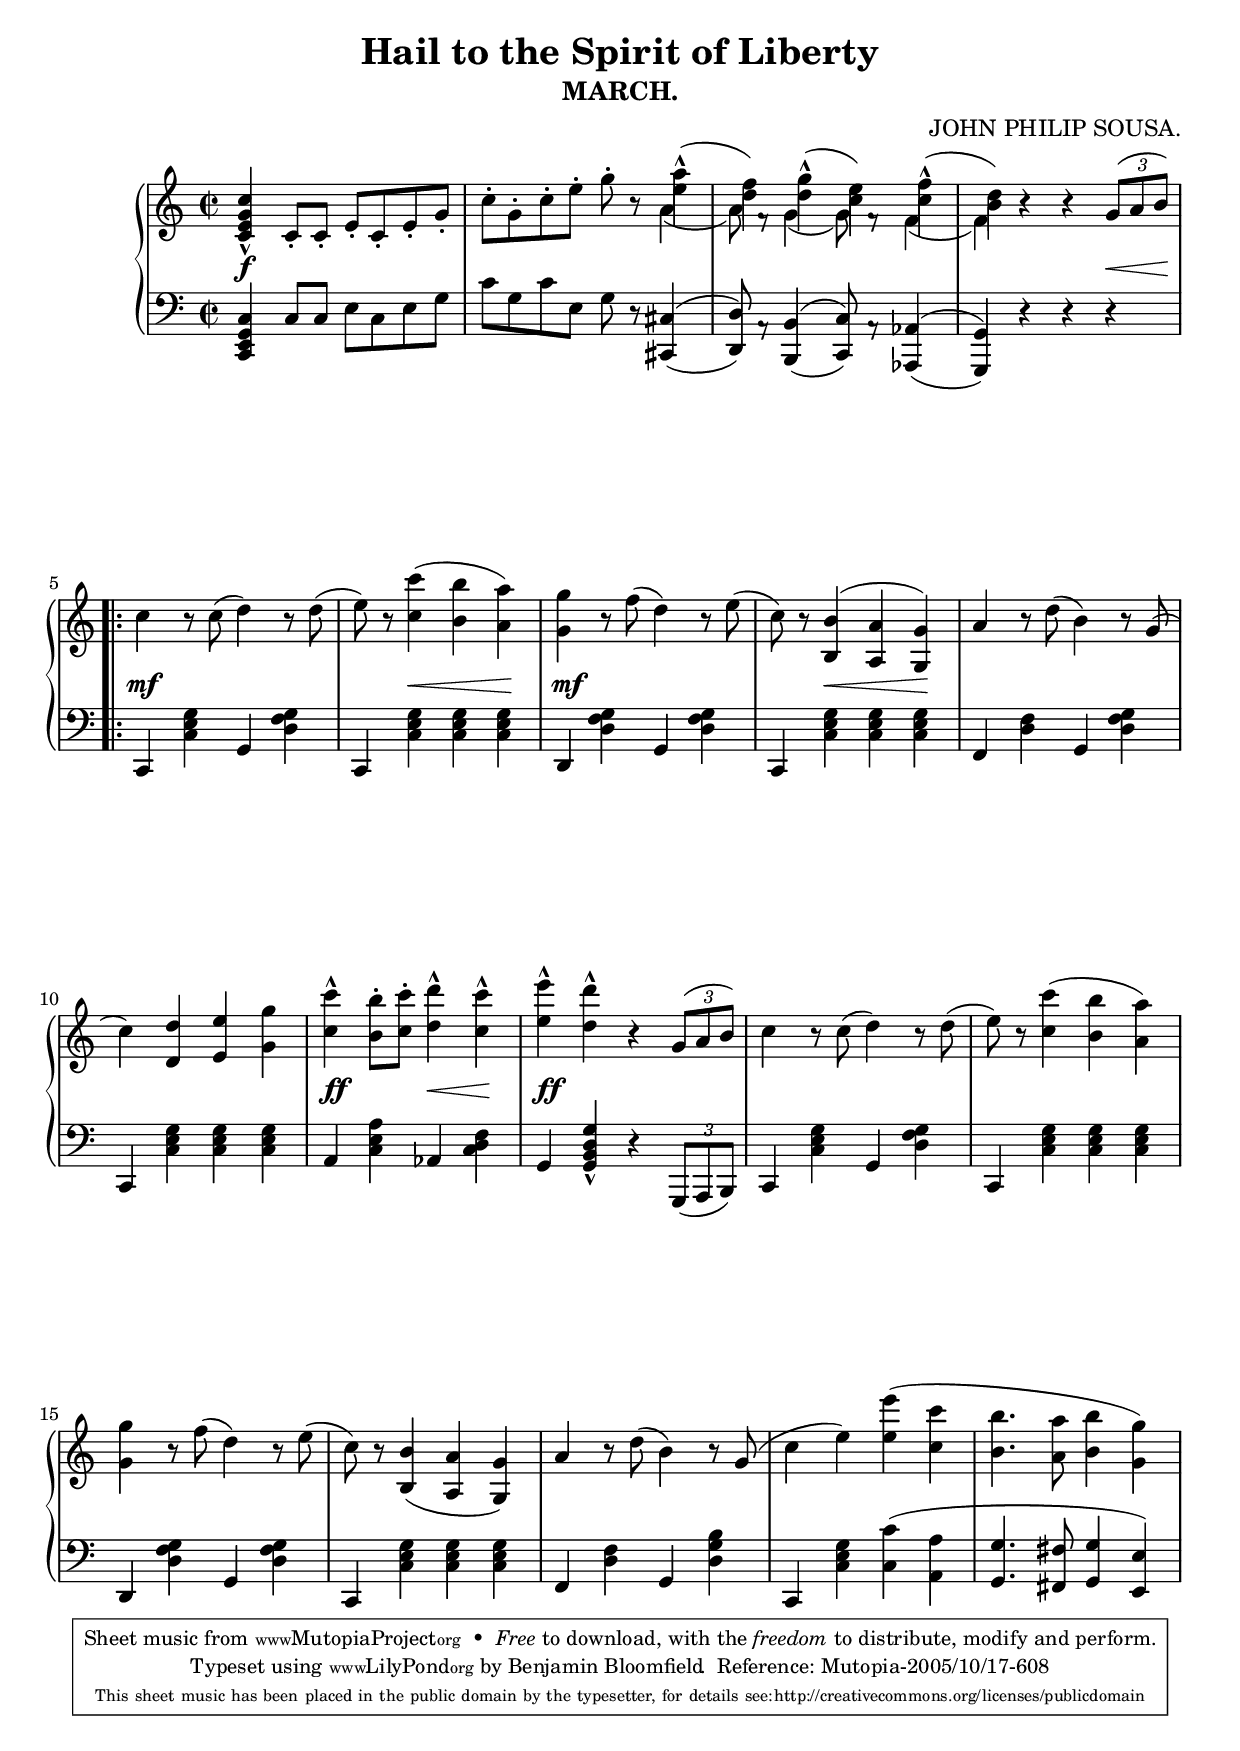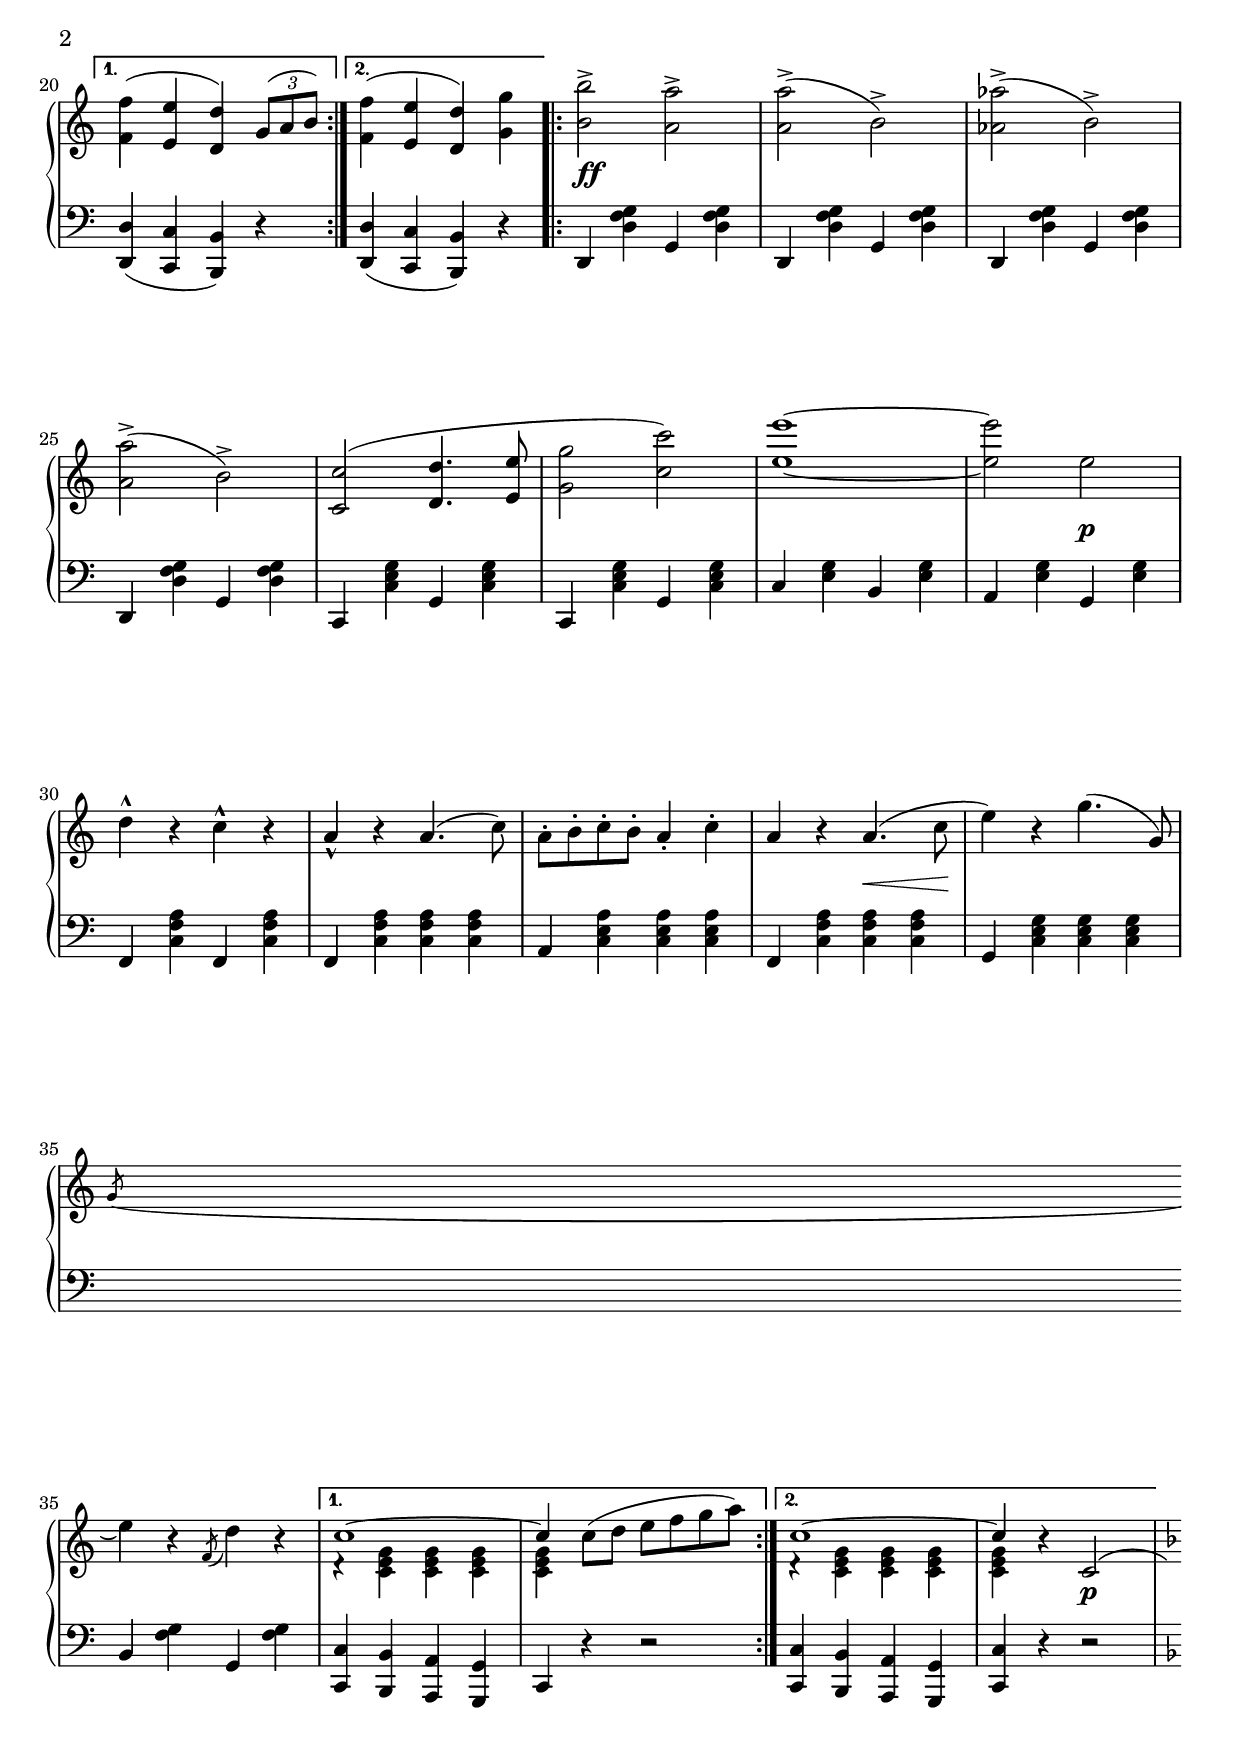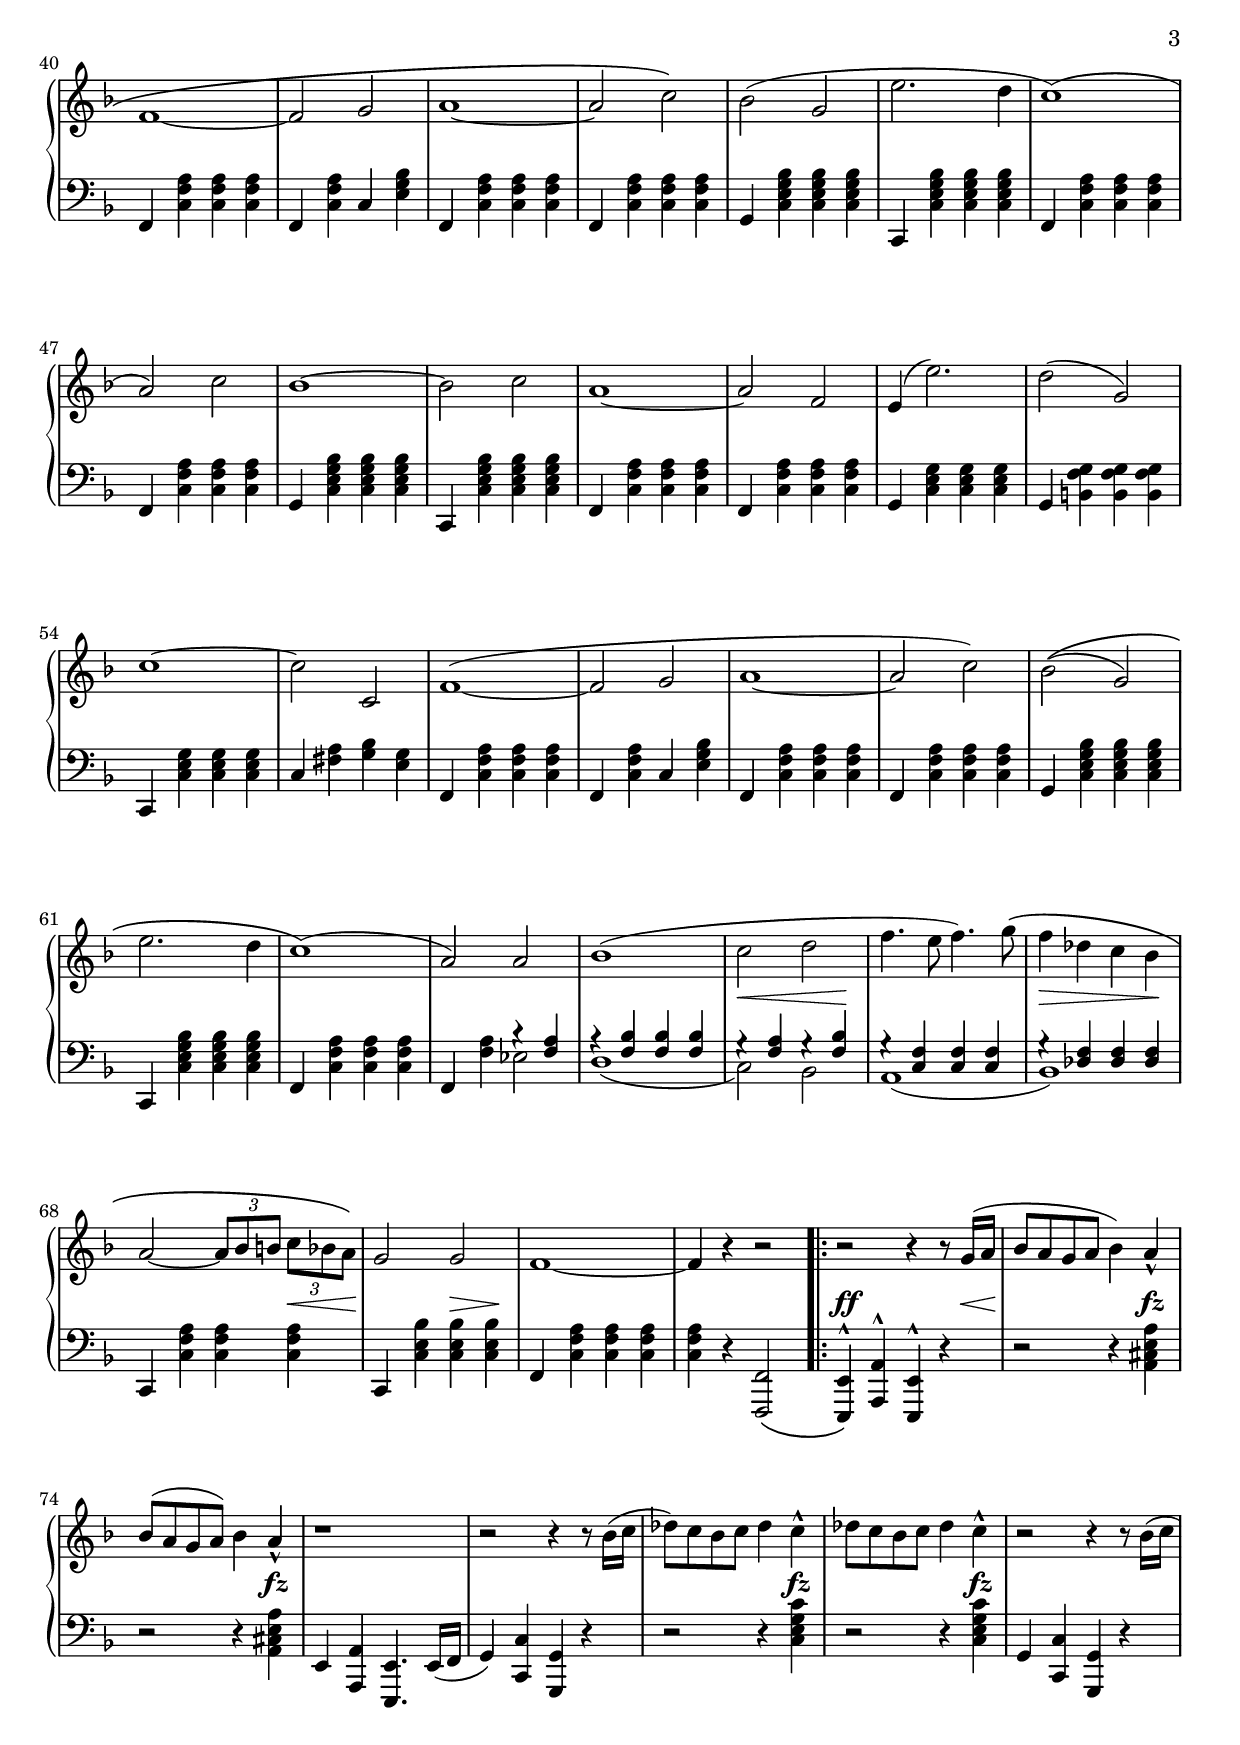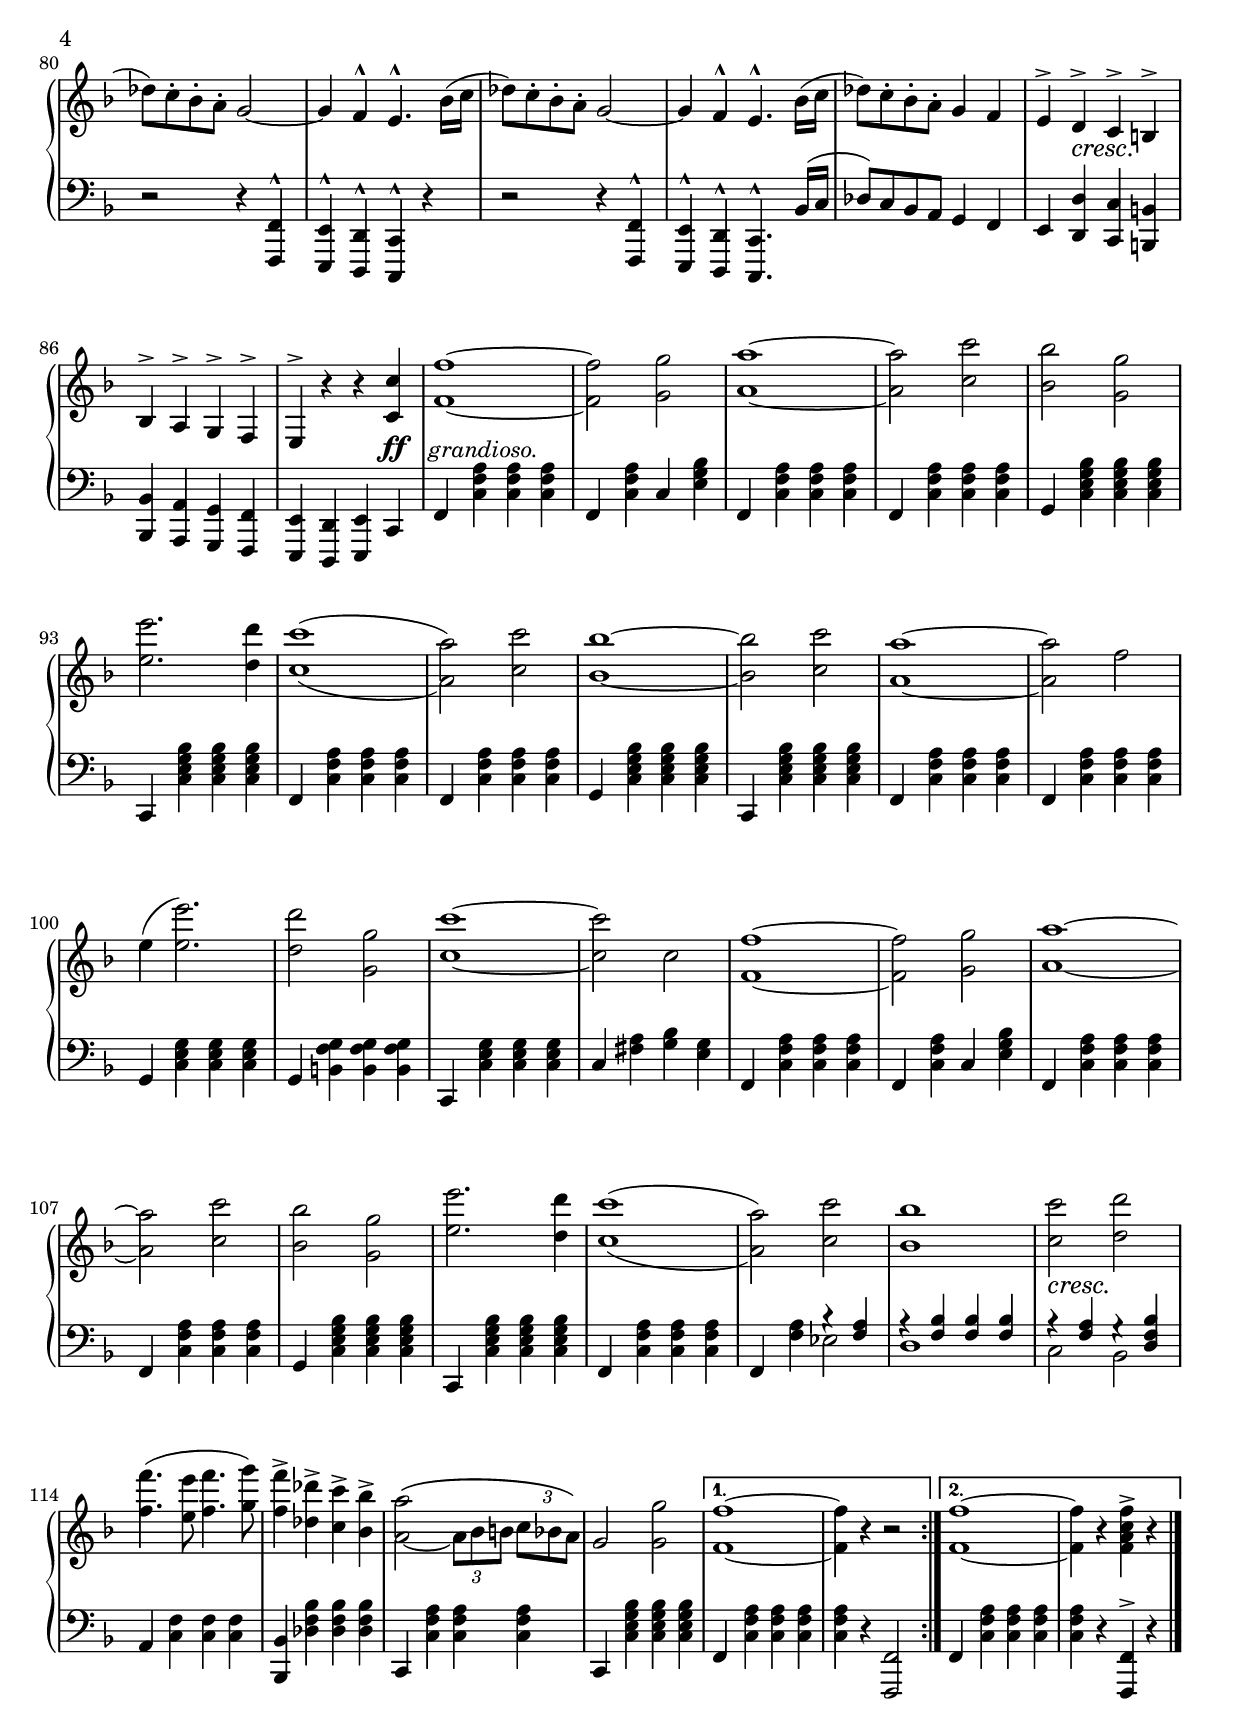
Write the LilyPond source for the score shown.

\version "2.6.0"
\include "nederlands.ly"
\header {
	title="Hail to the Spirit of Liberty"
	subtitle="MARCH."
	composer="JOHN PHILIP SOUSA."

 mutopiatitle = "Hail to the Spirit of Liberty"
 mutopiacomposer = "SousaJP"
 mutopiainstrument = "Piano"
 date = "1900/Mar"
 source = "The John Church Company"
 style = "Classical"
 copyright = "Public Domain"
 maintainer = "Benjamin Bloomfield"
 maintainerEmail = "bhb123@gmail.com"
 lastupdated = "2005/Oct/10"

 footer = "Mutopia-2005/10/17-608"
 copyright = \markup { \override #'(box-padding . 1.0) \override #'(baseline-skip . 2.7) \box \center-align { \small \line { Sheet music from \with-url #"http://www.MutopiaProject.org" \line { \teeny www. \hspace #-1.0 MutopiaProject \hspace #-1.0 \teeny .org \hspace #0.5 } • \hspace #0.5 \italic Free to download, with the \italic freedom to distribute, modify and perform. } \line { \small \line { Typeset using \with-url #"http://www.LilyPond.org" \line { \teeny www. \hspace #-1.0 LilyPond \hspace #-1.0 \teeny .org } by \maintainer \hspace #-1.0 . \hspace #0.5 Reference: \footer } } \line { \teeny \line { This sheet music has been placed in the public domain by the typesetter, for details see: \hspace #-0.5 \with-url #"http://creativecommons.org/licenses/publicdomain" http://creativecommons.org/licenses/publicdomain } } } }
}

\paper {
	raggedlastbottom=##t
	betweensystempadding = #0
}

     upper = {
       \clef treble
       \key c \major
       \time 2/2

	<c' e' g' c''>4-^ c'8-.[ c'-.] e'-.[ c'-. e'-. g'-.] | c''-.[ g'-. c''-. e''-.] g''-. r
		<< \stemDown {a''4^^^( | f'') g''4^^^( e'') f''4^^^( | d'')} \\
		   \stemDown {e''4 | d'' d''4 c'' c'' | b'} \\
		   \stemDown {a'4_( | a'8) fis'\rest g'4_( g'8) fis'\rest f'4_(| f')} >>
	r r \times 2/3 {g'8[^( a' b')]}

	\break

	\repeat volta 2
{
	c''4 r8 c''^( d''4) r8 d''8^( | e'') r <c'' c'''>4^( <b' b''> <a' a''>) | <g' g''> r8 f''^( d''4) r8 e''^( |
	c'') r <b' b>4^( <a' a> <g' g>) | a' r8 d''^( b'4) r8 g'(

	\break

	c''4) <d'' d'> <e'' e'> <g'' g'> | <c''' c''>^^ <b'' b'>8-.[ <c''' c''>-.] <d''' d''>4-^ <c''' c''>-^ |
	<e''' e''>-^ <d''' d''>-^ r \times 2/3 {g'8[^( a' b')]} | c''4 r8 c''^( d''4) r8 d''8^( |
	e'') r <c'' c'''>4^( <b' b''> <a' a''>)

	\break

	<g' g''> r8 f''8^( d''4) r8 e''8^( | c'') r <b' b>4_( <a' a> <g' g>) | a' r8 d''^( b'4) r8 g'^( |
	c''4 e'') <e'' e'''>^( <c'' c'''> | <b' b''>4. <a' a''>8 <b' b''>4 <g' g''>)

\pageBreak
% begin page 2
}
\alternative
{
	{
		<f' f''>4^( <e' e''> <d' d''>) \times 2/3 {g'8[^( a' b')]}
	}
	{
		<f' f''>4^( <e' e''> <d' d''>) <g' g''>
	}
}
	\repeat volta 2
{
	<b' b''>2-> <a' a''>-> | <a' a''>->^( b'->) | <as' as''>->^( b'->)

	\break

	<a' a''>->^( b'->) | <c'' c'>^( <d'' d'>4. <e'' e'>8 | <g'' g'>2 <c''' c''>) | <e''' e''>1 ~ | <e''' e''>2 e''

	\break

	d''4-^ r c''-^ r | a'-^ r a'4.^( c''8) | a'-.[ b'-. c''-. b'-.] a'4-. c''-. | a' r a'4.^( c''8 | e''4) r g''4.^( g'8)

	\break

	\acciaccatura g'8 e''4 r \acciaccatura f'8 d''4 r
}
\alternative
{
	{
		<< \stemUp {c''1 ~ | c''4 \stemDown c''8[^( d''] e''[ f'' g'' a''])} \\
		 \stemDown {d'4\rest <c' e' g'> <c' e' g'> <c' e' g'> | <c' e' g'> s2.} >>
	}

	{
		<< \stemUp {c''1 ~ | c''4} \\
		 \stemDown {d'4\rest <c' e' g'> <c' e' g'> <c' e' g'> | <c' e' g'>} >> r4 \phrasingSlurUp c'2\(
	}
}
\pageBreak
%begin page 3

	\key f \major
	f'1 ~ | f'2 g' | a'1 ~ | a'2 c''\) | bes'^( g' | e''2. d''4 | c''1)^(

	\break

	a'2) c'' | bes'1 ~ | bes'2 c'' | a'1 ~ | a'2 f' | e'4^( e''2.) | d''2^( g')

	\break

	c''1 ~ | c''2 c' | f'1^( ~ | f'2 g' | a'1 ~ | a'2 c'') | bes'\(^( g')

	\break

	e''2. d''4 | c''1\)^( | a'2) a'2 | bes'1^( | c''2 d'' | f''4. e''8 f''4.) g''8\( | f''4 des'' c'' bes'

	\break

	a'2 ~ \times 2/3 {a'8[ bes' b']} \times 2/3 {c''8[ bes' a'\)]} | g'2 g' | f'1 ~ | f'4 r r2 |
	\repeat volta 2
{
	r2 r4 r8 g'16[^( a'] | bes'8[ a' g' a'] bes'4) a'-^

	\break

	bes'8[^( a' g' a')] bes'4 a'-^ | r1 | r2 r4 r8 bes'16[^( c''] | des''8[) c'' bes' c''] des''4 c''-^ | des''8[ c'' bes' c''] des''4 c''-^ |
	r2 r4 r8 bes'16[^( c'']

\pageBreak

	%begin page 4

	des''8[) c''-. bes'-. a'-.] g'2~ | g'4 f'^^ e'4.^^ bes'16[^( c''] | des''8[) c''-. bes'-. a'-.] g'2~ | g'4 f'^^ e'4.^^ bes'16[^( c''] |
	des''8[) c''-. bes'-. a'-.] g'4 f' | e'^> d'^> c'^> b^>

	\break

	bes^> a^> g^> f^> | e^> r r <c' c''> | <f' f''>1~ | <f' f''>2 <g' g''> | <a' a''>1~ | <a' a''>2 <c'' c'''> |
	<bes' bes''> <g' g''>

	\break

	<e'' e'''>2. <d'' d'''>4 |
	<< \stemDown {c'''1^( | a''2)} \\
	   \stemDown {c''1_( | a'2)} >> <c'' c'''>2 | <bes' bes''>1~ | <bes' bes''>2 <c'' c'''> | <a' a''>1~ | <a' a''>2 f''

	\break

	e''4^( <e'' e'''>2.) | <d'' d'''>2 <g'' g'> | <c''' c''>1~ | <c''' c''>2 c'' | <f'' f'>1~ | <f'' f'>2 <g'' g'> | <a'' a'>1~

	\break

	<a'' a'>2 <c''' c''> | <bes'' bes'> <g'' g'> | <e'' e'''>2. <d'' d'''>4 |
	<< \stemDown {c'''1^( | a''2)} \\
	   \stemDown {c''1_( | a'2)} >> <c'' c'''>2 | <bes' bes''>1 | <c'' c'''>2 <d'' d'''>

	\break

	<f'' f'''>4.^( <e'' e'''>8 <f'' f'''>4. <g'' g'''>8) | <f'' f'''>4^> <des'' des'''>^> <c'' c'''>^> <bes' bes''>^> |
	<< \stemDown {\phrasingSlurUp a''2\( s4 \times 2/3 {c''8[ bes' a'\)]}} \\
	   \stemDown {a'2~ \times 2/3 {a'8[ bes' b']} s4} >> |
	g'2 <g' g''> |
}
\alternative
{
	{
		<f' f''>1~ | <f' f''>4 r r2
	}

	{
		<f' f''>1~ | <f' f''>4 r <f' a' c'' f''>^> r
	}
}
	\bar "|."
     }

     lower = {
       \clef bass
       \key c \major
       \time 2/2

	<c, e, g, c>4 c8[ c] e[ c e g] | c'[ g c' e] g r
		<< \stemUp {cis4^( | d8) a,\rest b,4^( c8) a,\rest as,4^( | g,)} \\
		   \stemUp {cis,4_( | d,) b,,_( c,) as,,_( | g,,)} >> r4 r r

	\break
\repeat volta 2
{
	c,4 <c e g> g, <d f g> | c, <c e g> <c e g> <c e g> | d, <d f g> g, <d f g> |
	c, <c e g> <c e g> <c e g> | f, <d f> g, <d f g>

	\break

	c, <c e g> <c e g> <c e g> | a, <c e a> as, <c d f> | g, <g, b, d g>-^ r \times 2/3 {g,,8[_( a,, b,,)]} |
	c,4 <c e g> g, <d f g> | c, <c e g> <c e g> <c e g>

	\break

	d, <d f g> g, <d f g> | c, <c e g> <c e g> <c e g> | f, <d f> g, <d g b> | c, <c e g> <c c'>^( <a, a> |
	<g, g>4. <fis, fis>8 <g, g>4 <e, e>)

\pageBreak
% begin page 2 (lower)


}
\alternative
{
	{
		<d, d>4_( <c, c> <b,, b,>) r
	}

	{
		<d, d>4_( <c, c> <b,, b,>) r
	}
}
	\repeat volta 2
{
	d,4 <d f g> g, <d f g> | d, <d f g> g, <d f g> | d, <d f g> g, <d f g>

	\break

	d, <d f g> g, <d f g> | c, <c e g> g, <c e g> | c, <c e g> g, <c e g> | c <e g> b, <e g> | a, <e g> g, <e g>

	\break

	f, <c f a> f, <c f a> | f, <c f a> <c f a> <c f a> | a, <c e a> <c e a> <c e a> |
	f, <c f a> <c f a> <c f a> | g, <c e g> <c e g> <c e g>

	\break

	b, <f g> g, <f g>
}
\alternative
{
	{
		<c c,>4 <b, b,,> <a, a,,> <g, g,,> | c, r r2
	}

	{
		<c c,>4 <b, b,,> <a, a,,> <g, g,,> | <c c,> r r2
	}
}
\pageBreak

	%begin page 3 (lower)
\key f \major
	f,4 <c f a> <c f a> <c f a> | f, <c f a> c <e g bes> | f, <c f a> <c f a> <c f a> |
	f, <c f a> <c f a> <c f a> | g, <c e g bes> <c e g bes> <c e g bes> | c, <c e g bes> <c e g bes> <c e g bes> |
	f, <c f a> <c f a> <c f a>

	\break

	f, <c f a> <c f a> <c f a> | g, <c e g bes> <c e g bes> <c e g bes> | c, <c e g bes> <c e g bes> <c e g bes> |
	f, <c f a> <c f a> <c f a> | f, <c f a> <c f a> <c f a> | g, <c e g> <c e g> <c e g> |
	g, <b, f g> <b, f g> <b, f g>

	\break

	c, <c e g> <c e g> <c e g> | c <fis a> <g bes> <e g> | f, <c f a> <c f a> <c f a> |
	f, <c f a> c <e g bes> | f, <c f a> <c f a> <c f a> | f, <c f a> <c f a> <c f a> |
	g, <c e g bes> <c e g bes> <c e g bes>

	\break

	c, <c e g bes> <c e g bes> <c e g bes> | f, <c f a> <c f a> <c f a> | f, <f a>
		<< \stemUp {b4\rest <f a> | a\rest <f bes> <f bes> <f bes> | g\rest <f a> g\rest <f bes> |
			g\rest <f c> <f c> <f c> | g\rest <f des> <f des> <f des>} \\
		 \stemDown {es2 | d1_( | c2) bes, | a,1_( | bes,)} >>

	\break

	c,4 <c f a> <c f a> <c f a> | c, <c e bes> <c e bes> <c e bes> | f, <c f a> <c f a> <c f a> |
	<c f a> r \phrasingSlurDown <f, f,,>2\(

	\repeat volta 2
{
	<e, e,,>4^^\) <a, a,,>^^ <e, e,,>^^ r | r2 r4 <a, cis e a>

	\break

	r2 r4 <a, cis e a> | e, <a, a,,> <e, e,,>4. e,16[_( f,] | g,4) <c c,> <g, g,,> r | r2 r4 <c e g c'> |
	r2 r4 <c e g c'> | g, <c c,> <g, g,,> r

	\pageBreak
%begin page 4 (lower)


	r2 r4 <f, f,,>^^ | <e, e,,>^^ <d, d,,>^^ <c, c,,>^^ r | r2 r4 <f, f,,>^^ | <e, e,,>^^ <d, d,,>^^ <c, c,,>4.^^ bes,16[^( c] |
	des8[) c bes, a,] g,4 f, | e, <d, d> <c, c> <b,, b,>

	\break

	<bes,, bes,> <a,, a,> <g,, g,> <f,, f,> | <e,, e,> <d,, d,> <e,, e,> c, | f, <c f a> <c f a> <c f a> |
	f, <c f a> c <e g bes> | f, <c f a> <c f a> <c f a> | f, <c f a> <c f a> <c f a> |
	g, <c e g bes> <c e g bes> <c e g bes>

	\break

	c, <c e g bes> <c e g bes> <c e g bes> | f, <c f a> <c f a> <c f a> | f, <c f a> <c f a> <c f a> |
	g, <c e g bes> <c e g bes> <c e g bes> | c, <c e g bes> <c e g bes> <c e g bes> | f, <c f a> <c f a> <c f a> |
	f, <c f a> <c f a> <c f a>

	\break

	g, <c e g> <c e g> <c e g> | g, <b, f g> <b, f g> <b, f g> | c, <c e g> <c e g> <c e g> |
	c <fis a> <g bes> <e g> | f, <c f a> <c f a> <c f a> | f, <c f a> c <e g bes> |
	f, <c f a> <c f a> <c f a>

	\break

	f, <c f a> <c f a> <c f a> | g, <c e g bes> <c e g bes> <c e g bes> | c, <c e g bes> <c e g bes> <c e g bes> |
	f, <c f a> <c f a> <c f a> | f, <f a>
		<< \stemUp {b4\rest <f a> | a\rest <f bes> <f bes> <f bes> | a\rest <f a> g\rest <d f bes>} \\
		 \stemDown {es2 | d1 | c2 bes,} >>

	\break

	a,4 <c f> <c f> <c f> | <bes, bes,,> <des f bes> <des f bes> <des f bes> | c, <c f a> <c f a> <c f a> |
	c, <c e g bes> <c e g bes> <c e g bes>
}
\alternative
{
	{
		f,4 <c f a> <c f a> <c f a> | <c f a> r <f, f,,>2
	}

	{
		f,4 <c f a> <c f a> <c f a> | <c f a> r <f, f,,>^> r
	}
}
	\bar "|."
     }

     dynamics = {
	s1\f | s1*2 | s2. s4*2/3\< s8*2/3\!

	s1\mf | s4 s2\< s4\! | s16 s1*15/16\mf | s4 s2\< s4\! | s1

	s1 | s16 s1*7/16\ff s4\< s4\! | s16 s1*15/16\ff | s1*2

	s1*5

% begin page 2

	s1*2 | s16 s1*15/16\ff | s1*2

	s1*4 | s2 s2\p

	s1*3 | s2 s4.\< s8\! | s1

	s1*4 | s2 s2\p

% begin page 3

	s1*7

	s1*7

	s1*7

	s1*4 | s2.\< s4\! | s1 | s2.\> s4\!

	s2. s4*2/3\< s8*2/3\! | s2 s4\> s4\! | s1*2 | s16 s1*7/16\ff s4. s16\< s16\! | s2. s4\fz

	s2. s4\fz | s1*2 | s2. s4\fz | s2. s4\fz | s1

%begin page 4

	s1*5 | s4 \setTextCresc s4\< s2\!

	s1 | s2. s4\ff |
	\once \override TextScript #'extra-offset = #'( -0.5 . -1.5 )
	s1^\markup { \italic grandioso. } | s1*4

	s1*7

	s1*7

	s1*6 | s2\< s2\!

	s1*8
     }

     pedal = {
     }

     \score {
       \context PianoStaff <<
         \context Staff=upper \upper
         \context Dynamics=dynamics \dynamics
         \context Staff=lower <<
           \clef bass
           \lower
         >>
         \context Dynamics=pedal \pedal
       >>
       \layout {
         \context {
           \type "Engraver_group_engraver"
           \name Dynamics
           \alias Voice % So that \cresc works, for example.
           \consists "Output_property_engraver"

           minimumVerticalExtent = #'(-1 . 1)
           pedalSustainStrings = #'("Ped." "*Ped." "*")
           pedalUnaCordaStrings = #'("una corda" "" "tre corde")

           \consists "Piano_pedal_engraver"
           \consists "Script_engraver"
           \consists "Dynamic_engraver"
           \consists "Text_engraver"

           \override TextScript #'font-size = #2
           \override TextScript #'font-shape = #'italic
           \override DynamicText #'extra-offset = #'(0 . 2.5)
           \override Hairpin #'extra-offset = #'(0 . 2.5)

           \consists "Skip_event_swallow_translator"

           \consists "Axis_group_engraver"
         }
         \context {
           \PianoStaff
           \accepts Dynamics
           \override VerticalAlignment #'forced-distance = #6.2
         }
       }
     }
     \score {
       \context PianoStaff <<
         \context Staff=upper << \upper \dynamics >>
         \context Staff=lower << \lower \dynamics >>
         \context Dynamics=pedal \pedal
       >>
       \midi { \tempo 4=200
         \context {
           \type "Performer_group_performer"
           \name Dynamics
           \consists "Piano_pedal_performer"
         }
         \context {
           \PianoStaff
           \accepts Dynamics
         }
       }
     }


